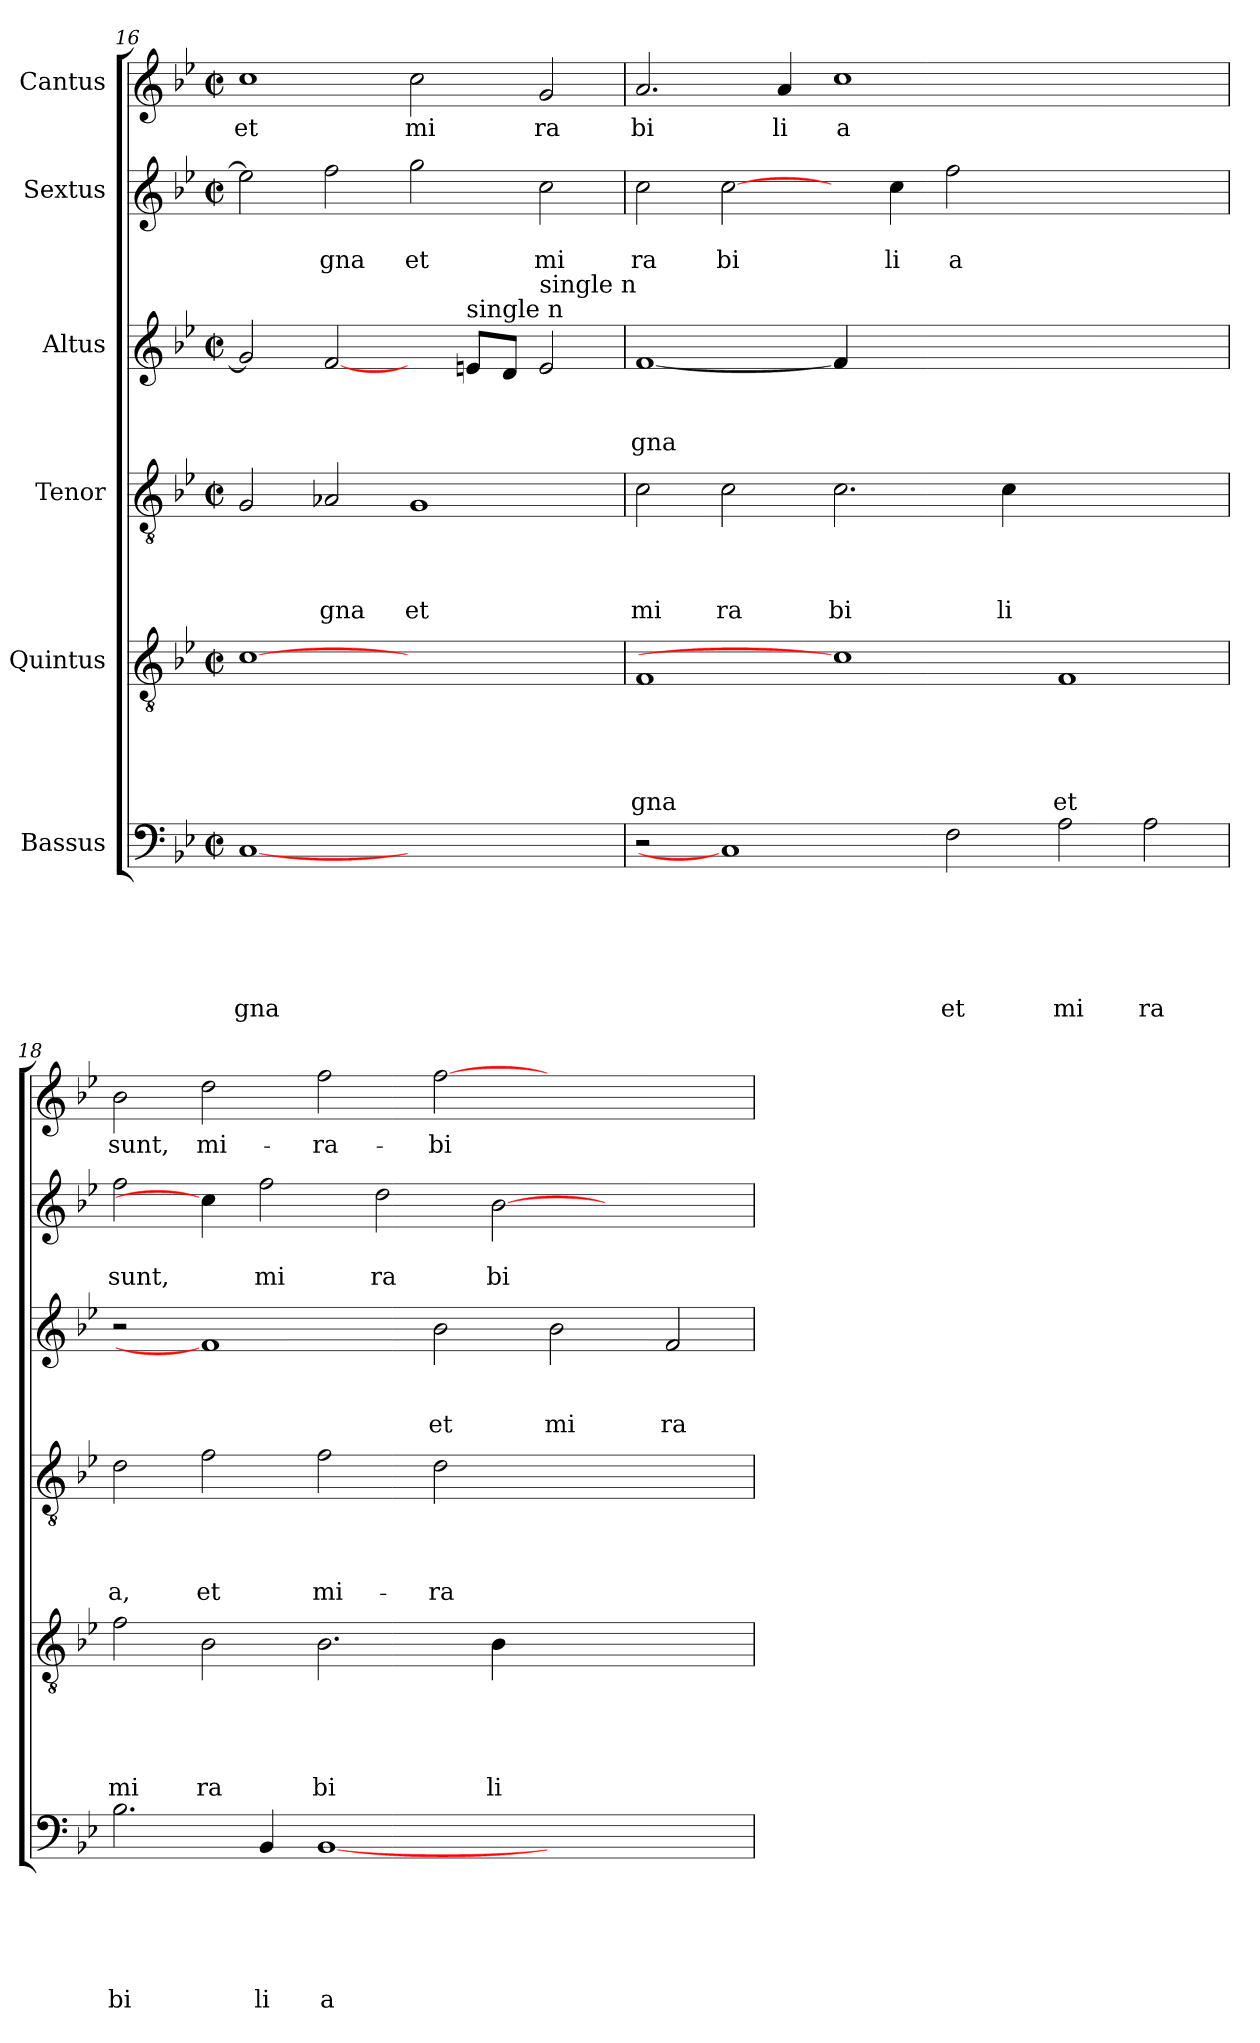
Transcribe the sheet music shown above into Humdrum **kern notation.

**kern	**text	**text	**text	**text	**text	**text	**kern	**text	**text	**text	**text	**text	**kern	**text	**text	**text	**text	**kern	**text	**text	**text	**kern	**text	**text	**kern	**text
*part6	*part6	*part6	*part6	*part6	*part6	*part6	*part5	*part5	*part5	*part5	*part5	*part5	*part4	*part4	*part4	*part4	*part4	*part3	*part3	*part3	*part3	*part2	*part2	*part2	*part1	*part1
*staff6	*staff6	*staff6	*staff6	*staff6	*staff6	*staff6	*staff5	*staff5	*staff5	*staff5	*staff5	*staff5	*staff4	*staff4	*staff4	*staff4	*staff4	*staff3	*staff3	*staff3	*staff3	*staff2	*staff2	*staff2	*staff1	*staff1
*I"Bassus	*	*	*	*	*	*	*I"Quintus	*	*	*	*	*	*I"Tenor	*	*	*	*	*I"Altus	*	*	*	*I"Sextus	*	*	*I"Cantus	*
*clefF4	*	*	*	*	*	*	*clefGv2	*	*	*	*	*	*clefGv2	*	*	*	*	*clefG2	*	*	*	*clefG2	*	*	*clefG2	*
*k[b-e-]	*	*	*	*	*	*	*k[b-e-]	*	*	*	*	*	*k[b-e-]	*	*	*	*	*k[b-e-]	*	*	*	*k[b-e-]	*	*	*k[b-e-]	*
*B-:	*	*	*	*	*	*	*B-:	*	*	*	*	*	*B-:	*	*	*	*	*B-:	*	*	*	*B-:	*	*	*B-:	*
*M2/2	*	*	*	*	*	*	*M2/2	*	*	*	*	*	*M2/2	*	*	*	*	*M2/2	*	*	*	*M2/2	*	*	*M2/2	*
*met(c|)	*	*	*	*	*	*	*met(c|)	*	*	*	*	*	*met(c|)	*	*	*	*	*met(c|)	*	*	*	*met(c|)	*	*	*met(c|)	*
=16	=16	=16	=16	=16	=16	=16	=16	=16	=16	=16	=16	=16	=16	=16	=16	=16	=16	=16	=16	=16	=16	=16	=16	=16	=16	=16
!	!	!	!	!	!	!LO:LY:b	!	!	!	!	!	!	!	!	!	!	!	!	!	!	!	!	!	!	!	!LO:LY:b
[1C	.	.	.	.	.	gna	[1c	.	.	.	.	.	2G/	.	.	.	.	2g/]	.	.	.	2ee-\]	.	.	1cc	et
!	!	!	!	!	!	!	!	!	!	!	!	!	!	!	!	!	!LO:LY:b	!	!	!	!	!	!	!LO:LY:b	!	!
.	.	.	.	.	.	.	.	.	.	.	.	.	2A-X/	.	.	.	gna	[2f/	.	.	.	2ff\	.	gna	.	.
!	!	!	!	!	!	!	!	!	!	!	!	!	!	!	!	!	!LO:LY:b	!	!	!	!	!	!	!LO:LY:b	!	!LO:LY:b
1ryy	.	.	.	.	.	.	1ryy	.	.	.	.	.	1G	.	.	.	et	4ryy	.	.	.	2gg\	.	et	2cc\	mi
!	!	!	!	!	!	!	!	!	!	!	!	!	!	!	!	!	!	!LO:TX:a:t=single n	!	!	!	!	!	!	!	!
.	.	.	.	.	.	.	.	.	.	.	.	.	.	.	.	.	.	8e/L	.	.	.	.	.	.	.	.
.	.	.	.	.	.	.	.	.	.	.	.	.	.	.	.	.	.	8d/J	.	.	.	.	.	.	.	.
!	!	!	!	!	!	!	!	!	!	!	!	!	!	!	!	!	!	!LO:TX:a:t=single n	!	!	!	!	!	!	!	!
!	!	!	!	!	!	!	!	!	!	!	!	!	!	!	!	!	!	!	!	!	!	!	!	!LO:LY:b	!	!LO:LY:b
.	.	.	.	.	.	.	.	.	.	.	.	.	.	.	.	.	.	2e/	.	.	.	2cc\	.	mi	2g/	ra
=17	=17	=17	=17	=17	=17	=17	=17	=17	=17	=17	=17	=17	=17	=17	=17	=17	=17	=17	=17	=17	=17	=17	=17	=17	=17	=17
!	!	!	!	!	!	!	!	!	!	!	!	!LO:LY:b	!	!	!	!	!LO:LY:b	!	!	!	!LO:LY:b	!	!	!LO:LY:b	!	!LO:LY:b
2r	.	.	.	.	.	.	1F	.	.	.	.	gna	2c\	.	.	.	mi	[1f	.	.	gna	2cc\	.	ra	2.a/	bi
!	!	!	!	!	!	!	!	!	!	!	!	!	!	!	!	!	!LO:LY:b	!	!	!	!	!	!	!LO:LY:b	!	!
1C]	.	.	.	.	.	.	.	.	.	.	.	.	2c\	.	.	.	ra	.	.	.	.	[2cc\	.	bi	.	.
!	!	!	!	!	!	!	!	!	!	!	!	!	!	!	!	!	!	!	!	!	!	!	!	!	!	!LO:LY:b
.	.	.	.	.	.	.	.	.	.	.	.	.	.	.	.	.	.	.	.	.	.	.	.	.	4a/	li
!	!	!	!	!	!	!	!	!	!	!	!	!	!	!	!	!	!LO:LY:b	!	!	!	!	!	!	!	!	!LO:LY:b
.	.	.	.	.	.	.	1c]	.	.	.	.	.	2.c\	.	.	.	bi	4f/]	.	.	.	4ryy	.	.	1cc	a
!	!	!	!	!	!	!	!	!	!	!	!	!	!	!	!	!	!	!	!	!	!	!	!	!LO:LY:b	!	!
.	.	.	.	.	.	.	.	.	.	.	.	.	.	.	.	.	.	1..ryy	.	.	.	4cc\	.	li	.	.
!	!	!	!	!	!	!LO:LY:b	!	!	!	!	!	!	!	!	!	!	!	!	!	!	!	!	!	!LO:LY:b	!	!
2F\	.	.	.	.	.	et	.	.	.	.	.	.	.	.	.	.	.	.	.	.	.	2ff\	.	a	.	.
!	!	!	!	!	!	!	!	!	!	!	!	!	!	!	!	!	!LO:LY:b	!	!	!	!	!	!	!	!	!
.	.	.	.	.	.	.	.	.	.	.	.	.	4c\	.	.	.	li	.	.	.	.	.	.	.	.	.
!	!	!	!	!	!	!LO:LY:b	!	!	!	!	!	!LO:LY:b	!	!	!	!	!	!	!	!	!	!	!	!	!	!
2A\	.	.	.	.	.	mi	1F	.	.	.	.	et	1ryy	.	.	.	.	.	.	.	.	1ryy	.	.	1ryy	.
!	!	!	!	!	!	!LO:LY:b	!	!	!	!	!	!	!	!	!	!	!	!	!	!	!	!	!	!	!	!
2A\	.	.	.	.	.	ra	.	.	.	.	.	.	.	.	.	.	.	.	.	.	.	.	.	.	.	.
!!LO:PB:g=z
=18	=18	=18	=18	=18	=18	=18	=18	=18	=18	=18	=18	=18	=18	=18	=18	=18	=18	=18	=18	=18	=18	=18	=18	=18	=18	=18
!	!	!	!	!	!	!LO:LY:b	!	!	!	!	!	!LO:LY:b	!	!	!	!	!LO:LY:b	!	!	!	!	!	!	!LO:LY:b	!	!LO:LY:b
2.B-\	.	.	.	.	.	bi	2f\	.	.	.	.	mi	2d\	.	.	.	a,	2r	.	.	.	2ff\	.	sunt,	2b-\	sunt,
!	!	!	!	!	!	!	!	!	!	!	!	!LO:LY:b	!	!	!	!	!LO:LY:b	!	!	!	!	!	!	!	!	!LO:LY:b
.	.	.	.	.	.	.	2B-\	.	.	.	.	ra	2f\	.	.	.	et	1f]	.	.	.	4cc\]	.	.	2dd\	mi-
!	!	!	!	!	!	!LO:LY:b	!	!	!	!	!	!	!	!	!	!	!	!	!	!	!	!	!	!LO:LY:b	!	!
4BB-/	.	.	.	.	.	li	.	.	.	.	.	.	.	.	.	.	.	.	.	.	.	2ff\	.	mi	.	.
!	!	!	!	!	!	!LO:LY:b	!	!	!	!	!	!LO:LY:b	!	!	!	!	!LO:LY:b	!	!	!	!	!	!	!	!	!LO:LY:b
[<1BB-	.	.	.	.	.	a	2.B-\	.	.	.	.	bi	2f\	.	.	.	mi-	.	.	.	.	.	.	.	2ff\	-ra-
!	!	!	!	!	!	!	!	!	!	!	!	!	!	!	!	!	!	!	!	!	!	!	!	!LO:LY:b	!	!
.	.	.	.	.	.	.	.	.	.	.	.	.	.	.	.	.	.	.	.	.	.	2dd\	.	ra	.	.
!	!	!	!	!	!	!	!	!	!	!	!	!	!	!	!	!	!LO:LY:b	!	!	!	!LO:LY:b	!	!	!	!	!LO:LY:b
.	.	.	.	.	.	.	.	.	.	.	.	.	2d\	.	.	.	-ra-	2b-\	.	.	et	.	.	.	[>2ff\	-bi-
!	!	!	!	!	!	!	!	!	!	!	!	!LO:LY:b	!	!	!	!	!	!	!	!	!	!	!	!LO:LY:b	!	!
.	.	.	.	.	.	.	4B-\	.	.	.	.	li	.	.	.	.	.	.	.	.	.	[>2b-\	.	bi	.	.
!	!	!	!	!	!	!	!	!	!	!	!	!	!	!	!	!	!	!	!	!	!LO:LY:b	!	!	!	!	!
1ryy	.	.	.	.	.	.	1ryy	.	.	.	.	.	1ryy	.	.	.	.	2b-\	.	.	mi	.	.	.	1ryy	.
.	.	.	.	.	.	.	.	.	.	.	.	.	.	.	.	.	.	.	.	.	.	2.ryy	.	.	.	.
!	!	!	!	!	!	!	!	!	!	!	!	!	!	!	!	!	!	!	!	!	!LO:LY:b	!	!	!	!	!
.	.	.	.	.	.	.	.	.	.	.	.	.	.	.	.	.	.	2f/	.	.	ra	.	.	.	.	.
=	=	=	=	=	=	=	=	=	=	=	=	=	=	=	=	=	=	=	=	=	=	=	=	=	=	=
*-	*-	*-	*-	*-	*-	*-	*-	*-	*-	*-	*-	*-	*-	*-	*-	*-	*-	*-	*-	*-	*-	*-	*-	*-	*-	*-
